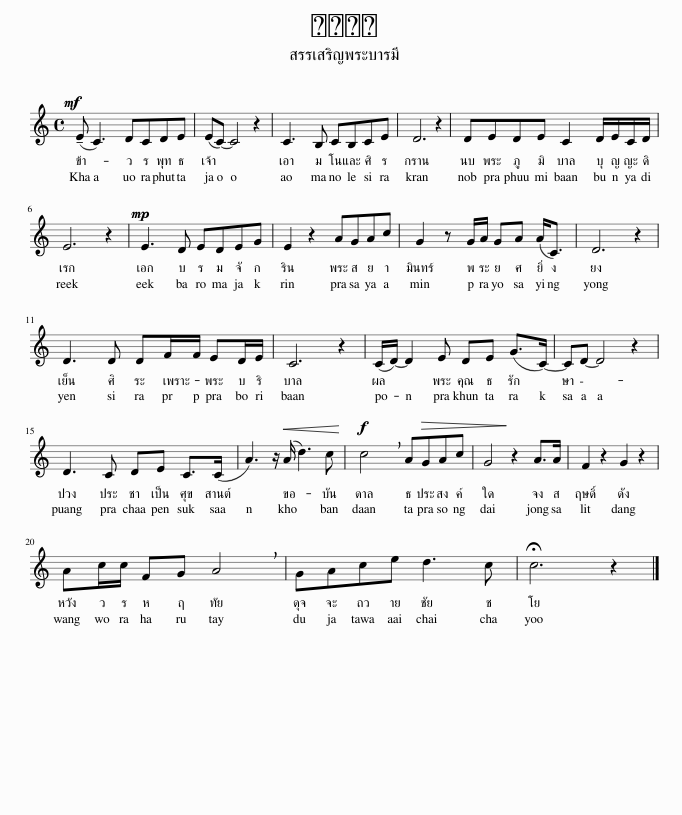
X:1
L:1/8
M:4/4
I:linebreak $
K:C
V:1 treble
V:1
!mf! (!tenuto!E C3) DCDE | (EC-) C4 z2 | C3 B, CB,CE | D6 z2 | DEDE C2 D/E/C/D/ |$ %5
 E6 z2 |!mp! E3 D EDEG | E2 z2 AGAc | G2 z G/A/ GA (A<C) | D6 z2 |$ %10
 D3 D DF/F/ ED/E/ | C6 z2 | (C/D/-) D2 E DE (G>C-) | CD- D4 z2 |$ D3 C DE C>(C | %15
 A3) z/!<(! (A/ d3) c!<)! |!f! !breath!c4 A!>(!GAc | G4!>)! z2 A>A | F2 z2 G2 z2 |$ Ac/c/ FG !breath!A4 | %20
 GAce d3 c | !fermata!c6 z2 |] %22
